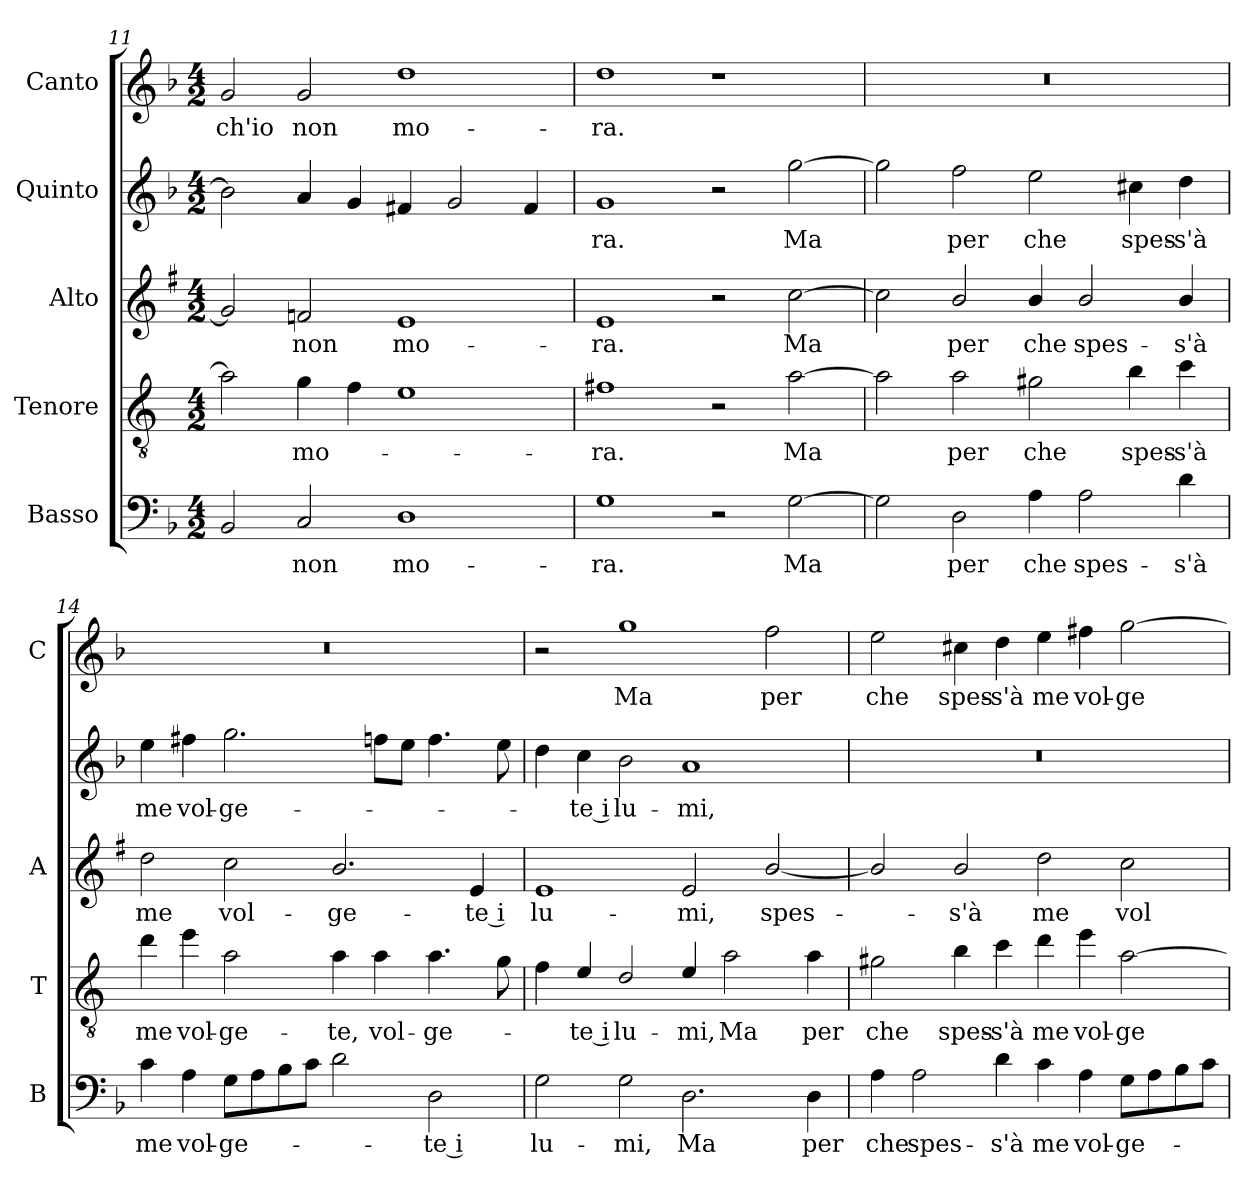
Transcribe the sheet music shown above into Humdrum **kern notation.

**kern	**text	**kern	**text	**kern	**text	**kern	**text	**kern	**text
*part5	*part5	*part4	*part4	*part3	*part3	*part2	*part2	*part1	*part1
*staff5	*staff5	*staff4	*staff4	*staff3	*staff3	*staff2	*staff2	*staff1	*staff1
*I"Basso	*	*I"Tenore	*	*I"Alto	*	*I"Quinto	*	*I"Canto	*
*I'B	*	*I'T	*	*I'A	*	*	*	*I'C	*
!!LO:LB:g=z
*clefF4	*	*clefGv2	*	*clefG2	*	*clefG2	*	*clefG2	*
*	*	*ITrd4c7	*	*ITrd1c2	*	*	*	*	*
*k[b-]	*	*k[b-]	*	*k[b-]	*	*k[b-]	*	*k[b-]	*
*F:	*	*F:	*	*F:	*	*F:	*	*F:	*
*M4/2	*	*M4/2	*	*M4/2	*	*M4/2	*	*M4/2	*
=11	=11	=11	=11	=11	=11	=11	=11	=11	=11
!	!	!	!	!	!	!	!	!	!LO:LY:b
2BB-/	.	2d\]	.	2f/]	.	2b-\]	.	2g/	-ch'io
!	!LO:LY:b	!	!LO:LY:b	!	!LO:LY:b	!	!	!	!LO:LY:b
2C/	non	4c\	mo-	2e-X/	non	4a/	.	2g/	non
.	.	4B-\	.	.	.	4g/	.	.	.
!	!LO:LY:b	!	!	!	!LO:LY:b	!	!	!	!LO:LY:b
1D	mo-	1A	.	1d	mo-	4f#X/	.	1dd	mo-
.	.	.	.	.	.	2g/	.	.	.
.	.	.	.	.	.	4f#/	.	.	.
=12	=12	=12	=12	=12	=12	=12	=12	=12	=12
!	!LO:LY:b	!	!LO:LY:b	!	!LO:LY:b	!	!LO:LY:b	!	!LO:LY:b
1G	-ra.	1Bn	-ra.	1d	-ra.	1g	-ra.	1dd	-ra.
2r	.	2r	.	2r	.	2r	.	1r	.
!	!LO:LY:b	!	!LO:LY:b	!	!LO:LY:b	!	!LO:LY:b	!	!
[2G\	Ma	[2d\	Ma	[2b-\	Ma	[2gg\	Ma	.	.
=13	=13	=13	=13	=13	=13	=13	=13	=13	=13
2G\]	.	2d\]	.	2b-\]	.	2gg\]	.	0r	.
!	!LO:LY:b	!	!LO:LY:b	!	!LO:LY:b	!	!LO:LY:b	!	!
2D\	per	2d\	per	2a/	per	2ff\	per	.	.
!	!LO:LY:b	!	!LO:LY:b	!	!LO:LY:b	!	!LO:LY:b	!	!
4A\	che	2c#X\	che	4a/	che	2ee\	che	.	.
!	!LO:LY:b	!	!	!	!LO:LY:b	!	!	!	!
2A\	spes-	.	.	2a/	spes-	.	.	.	.
!	!	!	!LO:LY:b	!	!	!	!LO:LY:b	!	!
.	.	4e\	spes-	.	.	4cc#X\	spes-	.	.
!	!LO:LY:b	!	!LO:LY:b	!	!LO:LY:b	!	!LO:LY:b	!	!
4d\	-s'à	4f\	-s'à	4a/	-s'à	4dd\	-s'à	.	.
=14	=14	=14	=14	=14	=14	=14	=14	=14	=14
!	!LO:LY:b	!	!LO:LY:b	!	!LO:LY:b	!	!LO:LY:b	!	!
4c\	me	4g\	me	2cc\	me	4ee\	me	0r	.
!	!LO:LY:b	!	!LO:LY:b	!	!	!	!LO:LY:b	!	!
4A\	vol-	4a\	vol-	.	.	4ff#X\	vol-	.	.
!	!LO:LY:b	!	!LO:LY:b	!	!LO:LY:b	!	!LO:LY:b	!	!
8G\L	-ge-	2d\	-ge-	2b-\	vol-	2.gg\	-ge-	.	.
8A\	.	.	.	.	.	.	.	.	.
8B-\	.	.	.	.	.	.	.	.	.
8c\J	.	.	.	.	.	.	.	.	.
!	!	!	!LO:LY:b	!	!LO:LY:b	!	!	!	!
2d\	.	4d\	-te,	2.a/	-ge-	.	.	.	.
!	!	!	!LO:LY:b	!	!	!	!	!	!
.	.	4d\	vol-	.	.	8ffn\L	.	.	.
.	.	.	.	.	.	8ee\J	.	.	.
!	!LO:LY:b	!	!LO:LY:b	!	!	!	!	!	!
2D\	-te i	4.d\	-ge-	.	.	4.ff\	.	.	.
!	!	!	!	!	!LO:LY:b	!	!	!	!
.	.	.	.	4d/	-te i	.	.	.	.
.	.	8c\	.	.	.	8ee\	.	.	.
!!LO:LB:g=z
=15	=15	=15	=15	=15	=15	=15	=15	=15	=15
!	!LO:LY:b	!	!	!	!LO:LY:b	!	!	!	!
2G\	lu-	4B-\	.	1d	lu-	4dd\	.	2r	.
!	!	!	!LO:LY:b	!	!	!	!LO:LY:b	!	!
.	.	4A/	-te i	.	.	4cc\	-te i	.	.
!	!LO:LY:b	!	!LO:LY:b	!	!	!	!LO:LY:b	!	!LO:LY:b
2G\	-mi,	2G/	lu-	.	.	2b-\	lu-	1gg	Ma
!	!LO:LY:b	!	!LO:LY:b	!	!LO:LY:b	!	!LO:LY:b	!	!
2.D\	Ma	4A/	-mi,	2d/	-mi,	1a	-mi,	.	.
!	!	!	!LO:LY:b	!	!	!	!	!	!
.	.	2d\	Ma	.	.	.	.	.	.
!	!	!	!	!	!LO:LY:b	!	!	!	!LO:LY:b
.	.	.	.	[2a/	spes-	.	.	2ff\	per
!	!LO:LY:b	!	!LO:LY:b	!	!	!	!	!	!
4D\	per	4d\	per	.	.	.	.	.	.
=16	=16	=16	=16	=16	=16	=16	=16	=16	=16
!	!LO:LY:b	!	!LO:LY:b	!	!	!	!	!	!LO:LY:b
4A\	che	2c#X\	che	2a/]	.	0r	.	2ee\	che
!	!LO:LY:b	!	!	!	!	!	!	!	!
2A\	spes-	.	.	.	.	.	.	.	.
!	!	!	!LO:LY:b	!	!LO:LY:b	!	!	!	!LO:LY:b
.	.	4e\	spes-	2a/	-s'à	.	.	4cc#X\	spes-
!	!LO:LY:b	!	!LO:LY:b	!	!	!	!	!	!LO:LY:b
4d\	-s'à	4f\	-s'à	.	.	.	.	4dd\	-s'à
!	!LO:LY:b	!	!LO:LY:b	!	!LO:LY:b	!	!	!	!LO:LY:b
4c\	me	4g\	me	2cc\	me	.	.	4ee\	me
!	!LO:LY:b	!	!LO:LY:b	!	!	!	!	!	!LO:LY:b
4A\	vol-	4a\	vol-	.	.	.	.	4ff#X\	vol-
!	!LO:LY:b	!	!LO:LY:b	!	!LO:LY:b	!	!	!	!LO:LY:b
8G\L	-ge-	[2d\	-ge-	2b-\	vol-	.	.	[2gg\	-ge-
8A\	.	.	.	.	.	.	.	.	.
8B-\	.	.	.	.	.	.	.	.	.
8c\J	.	.	.	.	.	.	.	.	.
=	=	=	=	=	=	=	=	=	=
*-	*-	*-	*-	*-	*-	*-	*-	*-	*-
